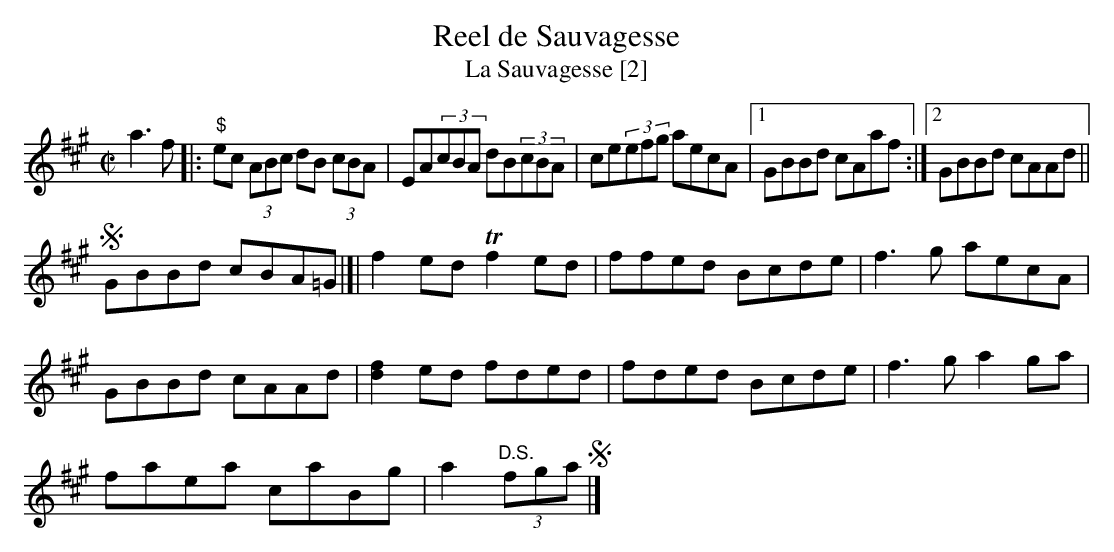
X:1
T:Reel de Sauvagesse
T:Sauvagesse [2], La
M:C|
L:1/8
K:A
a3f|:"$"ec (3ABc dB (3cBA|EA(3cBA dB(3cBA|ce(3efg aecA|1 GBBd cAaf:|2 GBBd cAAd||
SGBBd cBA=G|]|f2ed Tf2ed|ffed Bcde|f3g aecA|
GBBd cAAd|[d2f2]ed fded|fded Bcde|f3g a2ga|
faea caBg|a2 "D.S."(3fgaS|]
